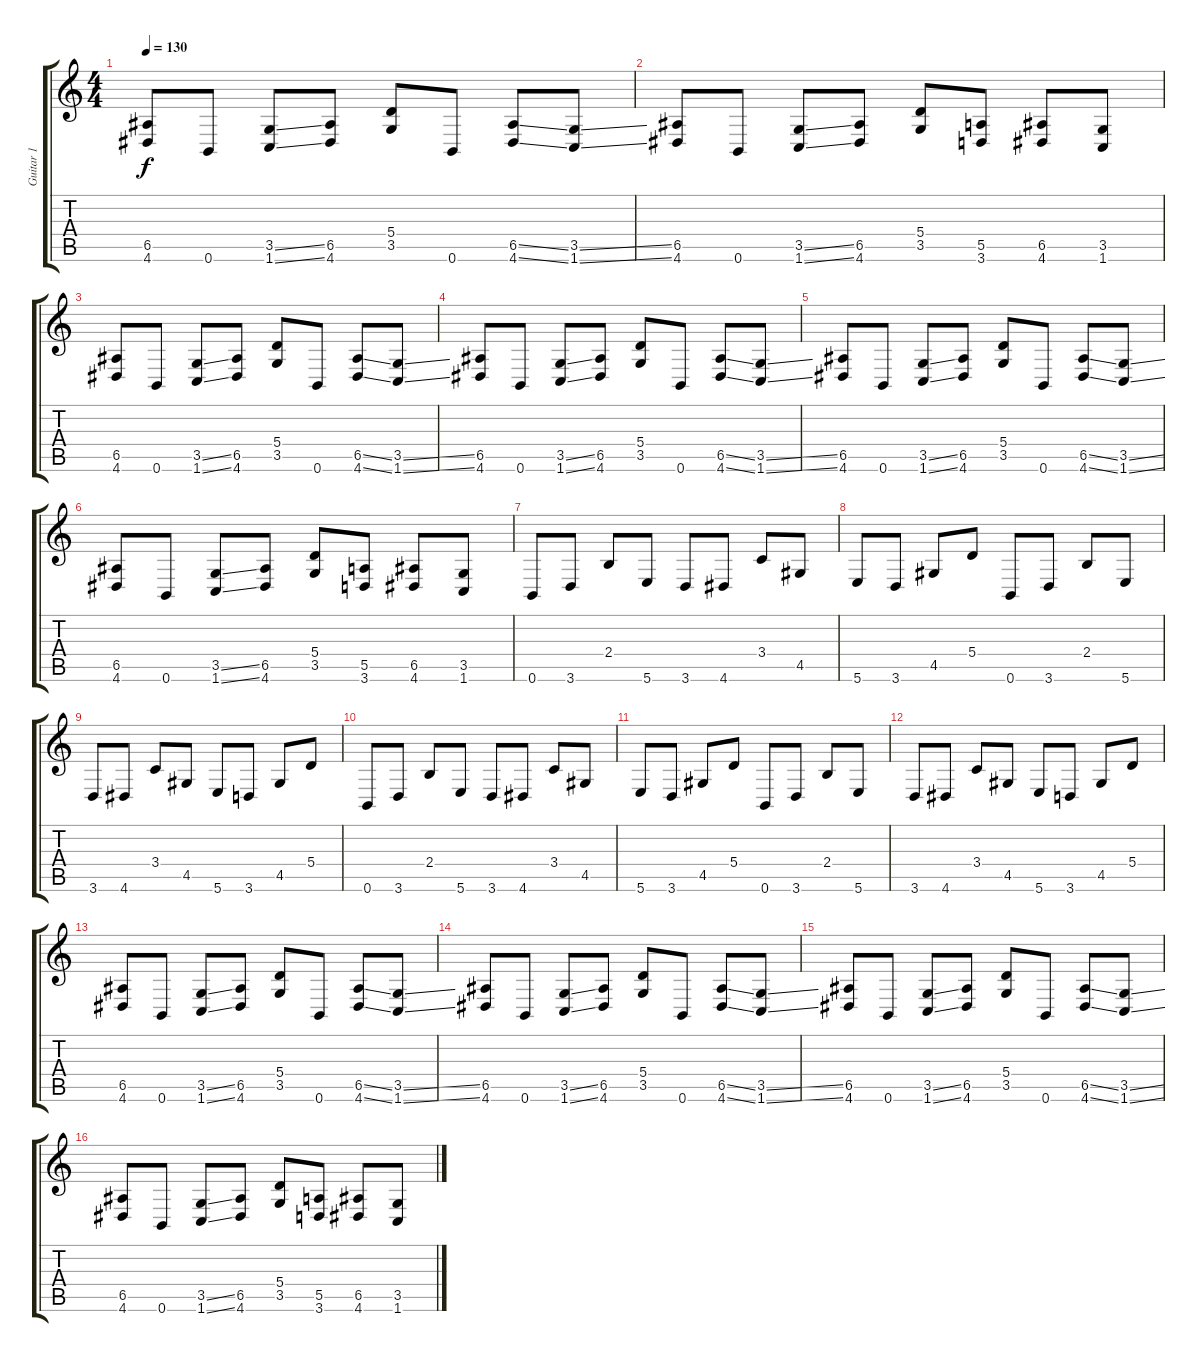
\track ("Guitar 1" "Guitar 1") {instrument distortionguitar}
\staff {score tabs}
\tuning (B3 Gb3 D3 A2 E2 B1) {hide}
\ts (4 4)
\tempo 130
\clef g2
\ks c
(6.5 4.6).8{dy f} 0.6.8 (3.5{ss} 1.6{ss}).8 (6.5 4.6).8 (5.4 3.5).8 0.6.8 (6.5{ss} 4.6{ss}).8 (3.5{ss} 1.6{ss}).8 |
(6.5 4.6).8 0.6.8 (3.5{ss} 1.6{ss}).8 (6.5 4.6).8 (5.4 3.5).8 (5.5 3.6).8 (6.5 4.6).8 (3.5 1.6).8 |
(6.5 4.6).8 0.6.8 (3.5{ss} 1.6{ss}).8 (6.5 4.6).8 (5.4 3.5).8 0.6.8 (6.5{ss} 4.6{ss}).8 (3.5{ss} 1.6{ss}).8 |
(6.5 4.6).8 0.6.8 (3.5{ss} 1.6{ss}).8 (6.5 4.6).8 (5.4 3.5).8 0.6.8 (6.5{ss} 4.6{ss}).8 (3.5{ss} 1.6{ss}).8 |
(6.5 4.6).8 0.6.8 (3.5{ss} 1.6{ss}).8 (6.5 4.6).8 (5.4 3.5).8 0.6.8 (6.5{ss} 4.6{ss}).8 (3.5{ss} 1.6{ss}).8 |
(6.5 4.6).8 0.6.8 (3.5{ss} 1.6{ss}).8 (6.5 4.6).8 (5.4 3.5).8 (5.5 3.6).8 (6.5 4.6).8 (3.5 1.6).8 |
0.6.8 3.6.8 2.4.8 5.6.8 3.6.8 4.6.8 3.4.8 4.5.8 |
5.6.8 3.6.8 4.5.8 5.4.8 0.6.8 3.6.8 2.4.8 5.6.8 |
3.6.8 4.6.8 3.4.8 4.5.8 5.6.8 3.6.8 4.5.8 5.4.8 |
0.6.8 3.6.8 2.4.8 5.6.8 3.6.8 4.6.8 3.4.8 4.5.8 |
5.6.8 3.6.8 4.5.8 5.4.8 0.6.8 3.6.8 2.4.8 5.6.8 |
3.6.8 4.6.8 3.4.8 4.5.8 5.6.8 3.6.8 4.5.8 5.4.8 |
(6.5 4.6).8 0.6.8 (3.5{ss} 1.6{ss}).8 (6.5 4.6).8 (5.4 3.5).8 0.6.8 (6.5{ss} 4.6{ss}).8 (3.5{ss} 1.6{ss}).8 |
(6.5 4.6).8 0.6.8 (3.5{ss} 1.6{ss}).8 (6.5 4.6).8 (5.4 3.5).8 0.6.8 (6.5{ss} 4.6{ss}).8 (3.5{ss} 1.6{ss}).8 |
(6.5 4.6).8 0.6.8 (3.5{ss} 1.6{ss}).8 (6.5 4.6).8 (5.4 3.5).8 0.6.8 (6.5{ss} 4.6{ss}).8 (3.5{ss} 1.6{ss}).8 |
(6.5 4.6).8 0.6.8 (3.5{ss} 1.6{ss}).8 (6.5 4.6).8 (5.4 3.5).8 (5.5 3.6).8 (6.5 4.6).8 (3.5 1.6).8
